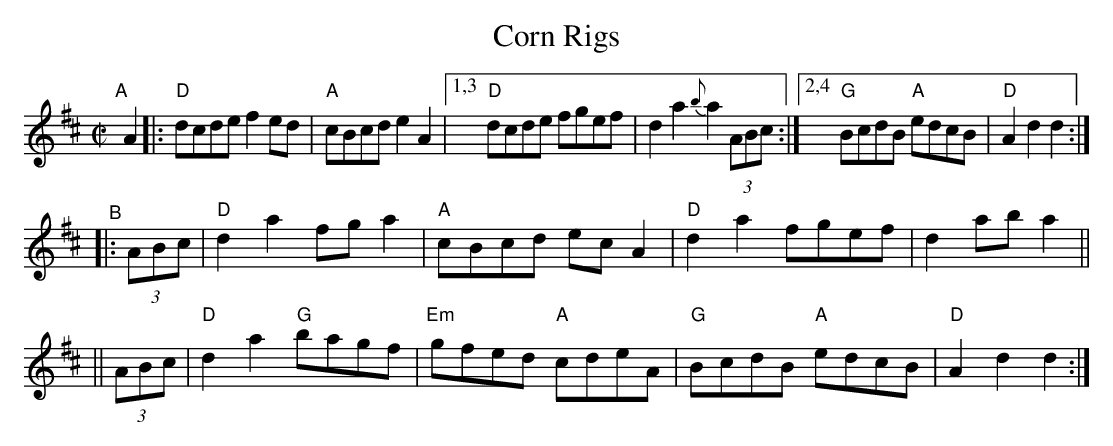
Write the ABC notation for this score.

X:1
T: Corn Rigs
M: C|
L: 1/8
K: D
"^A"[|] A2 \
|: "D"dcde f2ed | "A"cBcd e2A2 |[1,3 "D"dcde    fgef |    d2a2 {b}a2 (3ABc \
                              :|[2,4 "G"BcdB "A"edcB | "D"A2d2 d2 :|
"^B"\
|: (3ABc | "D"d2a2    fga2 | "A"cBcd    ecA2 | "D"d2a2    fgef |   d2ab a2 ||
|| (3ABc | "D"d2a2 "G"bagf |"Em"gfed "A"cdeA | "G"BcdB "A"edcB |"D"A2d2 d2 :|
